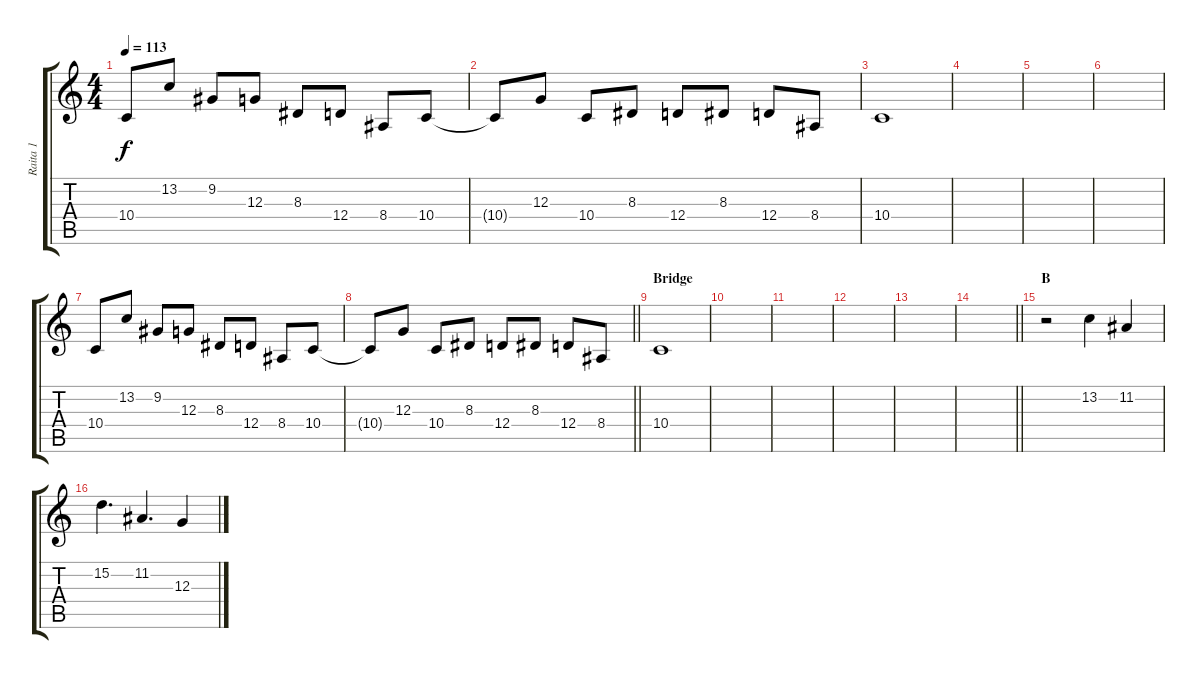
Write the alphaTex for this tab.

\track ("Raita 1" "Raita 1") {instrument stringensemble1}
\staff {score tabs}
\tuning (E4 B3 G3 D3 A2 E2) {hide}
\ts (4 4)
\tempo 113
\clef g2
\ks c
10.4.8{dy f} 13.2.8 9.2.8 12.3.8 8.3.8 12.4.8 8.4.8 10.4.8 |
10.4{t}.8 12.3.8 10.4.8 8.3.8 12.4.8 8.3.8 12.4.8 8.4.8 |
10.4.1 |
|
|
|
10.4.8 13.2.8 9.2.8 12.3.8 8.3.8 12.4.8 8.4.8 10.4.8 |
\barLineRight lightlight
10.4{t}.8 12.3.8 10.4.8 8.3.8 12.4.8 8.3.8 12.4.8 8.4.8 |
\section ("" "Bridge")
10.4.1 |
|
|
|
|
\barLineRight lightlight
|
\section ("" "B")
r.2 13.2.4 11.2.4 |
15.2.4{d} 11.2.4{d} 12.3.4
